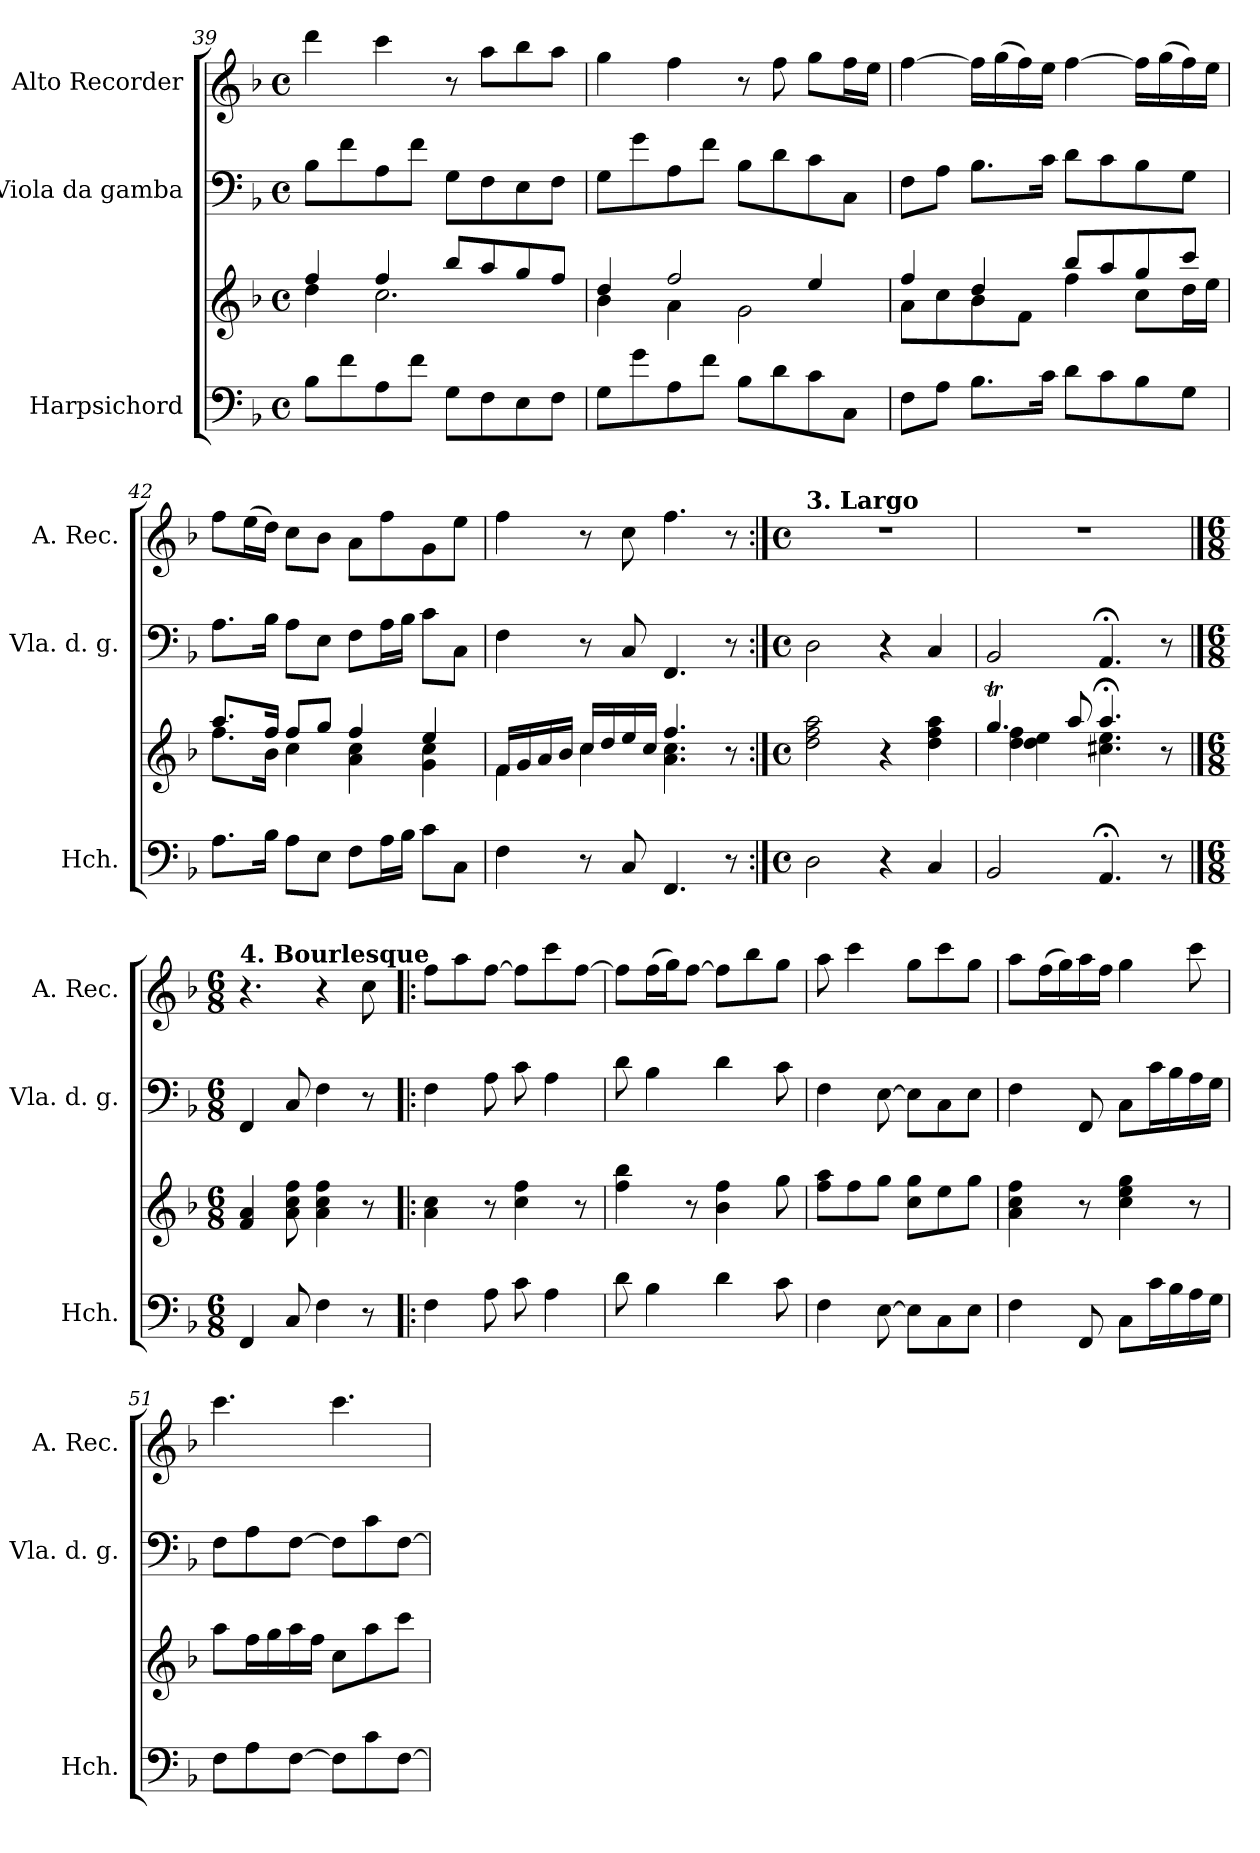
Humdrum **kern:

**kern	**kern	**kern	**kern
*part3	*part3	*part2	*part1
*staff4	*staff3	*staff2	*staff1
*I"Harpsichord	*	*I"Viola da gamba	*I"Alto Recorder
*I'Hch.	*	*I'Vla. d. g.	*I'A. Rec.
*clefF4	*clefG2	*clefF4	*clefG2
*k[b-]	*k[b-]	*k[b-]	*k[b-]
*M4/4	*M4/4	*M4/4	*M4/4
*met(c)	*met(c)	*met(c)	*met(c)
=39	=39	=39	=39
*	*^	*	*
8B-\L	4ff/	4dd\	8B-\L	4ddd\
8f\	.	.	8f\	.
8A\	4ff/	2.cc\	8A\	4ccc\
8f\J	.	.	8f\J	.
8G\L	8bb-/L	.	8G\L	8r
8F\	8aa/	.	8F\	8aa\L
8E\	8gg/	.	8E\	8bb-\
8F\J	8ff/J	.	8F\J	8aa\J
=40	=40	=40	=40	=40
8G\L	4dd/	4b-\	8G\L	4gg\
8g\	.	.	8g\	.
8A\	2ff/	4a\	8A\	4ff\
8f\J	.	.	8f\J	.
8B-\L	.	2g\	8B-\L	8r
8d\	.	.	8d\	8ff\
8c\	4ee/	.	8c\	8gg\L
8C\J	.	.	8C\J	16ff\L
.	.	.	.	16ee\JJ
!!LO:LB:g=z
=41	=41	=41	=41	=41
8F\L	4ff/	8a\L	8F\L	[4ff\
8A\J	.	8cc\	8A\J	.
8.B-\L	4dd/	8b-\	8.B-\L	16ff\LL]
.	.	.	.	(16gg\
.	.	8f\J	.	16ff\)
16c\Jk	.	.	16c\Jk	16ee\JJ
8d\L	8bb-/L	4ff\	8d\L	[4ff\
8c\	8aa/	.	8c\	.
8B-\	8gg/	8cc\L	8B-\	16ff\LL]
.	.	.	.	(16gg\
8G\J	8ccc/J	16dd\L	8G\J	16ff\)
.	.	16ee\JJ	.	16ee\JJ
=42	=42	=42	=42	=42
8.A\L	8.aa/L	8.ff\L	8.A\L	8ff\L
.	.	.	.	(16ee\L
16B-\Jk	16ff/Jk	16b-\Jk	16B-\Jk	16dd\JJ)
8A\L	8ff/L	4cc\	8A\L	8cc\L
8E\J	8gg/J	.	8E\J	8b-\J
8F\L	4ff/	4a\ 4cc\	8F\L	8a\L
16A\L	.	.	16A\L	8ff\
16B-\JJ	.	.	16B-\JJ	.
8c\L	4ee/	4g\ 4cc\	8c\L	8g\
8C\J	.	.	8C\J	8ee\J
=43	=43	=43	=43	=43
4F\	16f/LL	4f\	4F\	4ff\
.	16g/	.	.	.
.	16a/	.	.	.
.	16b-/JJ	.	.	.
8r	16cc/LL	4cc\	8r	8r
.	16dd/	.	.	.
8C/	16ee/	.	8C/	8cc\
.	16cc/JJ	.	.	.
4.FF/	4.ff/	4.a\ 4.cc\	4.FF/	4.ff\
8r	8r	8ryy	8r	8r
*	*v	*v	*	*
=44:|!	=44:|!	=44:|!	=44:|!
*M4/4	*M4/4	*M4/4	*M4/4
*met(c)	*met(c)	*met(c)	*met(c)
*	*	*	*MM50
*	*^	*	*
!	!	!	!	!LO:TX:a:B:t=3. Largo
*	*v	*v	*	*
2D\	2dd\ 2ff\ 2aa\	2D\	1r
4r	4r	4r	.
4C/	4dd\ 4ff\ 4aa\	4C/	.
=45	=45	=45	=45
*	*^	*	*
2BB-/	4.ggT/	4dd\ 4ff\	2BB-/	1r
.	.	4dd\ 4ee\	.	.
.	8aa/	.	.	.
4.AA;</	4.aa;</	4.cc#X\ 4.ee\	4.AA;</	.
8r	8r	8ryy	8r	.
*	*v	*v	*	*
!!LO:LB:g=z
==46	==46	==46	==46
*M6/8	*M6/8	*M6/8	*M6/8
*	*	*	*MM135
*	*^	*	*
!	!	!	!	!LO:TX:a:B:t=4. Bourlesque
*	*v	*v	*	*
4FF/	4f/ 4a/	4FF/	4.r
8C/	8a\ 8cc\ 8ff\	8C/	.
4F\	4a\ 4cc\ 4ff\	4F\	4r
8r	8r	8r	8cc\
=47!|:	=47!|:	=47!|:	=47!|:
4F\	4a\ 4cc\	4F\	8ff\L
.	.	.	8aa\
8A\	8r	8A\	[8ff\J
8c\	4cc\ 4ff\	8c\	8ff\L]
4A\	.	4A\	8ccc\
.	8r	.	[8ff\J
=48	=48	=48	=48
8d\	4ff\ 4bb-\	8d\	8ff\L]
4B-\	.	4B-\	(16ff\L
.	.	.	16gg\J)
.	8r	.	[8ff\J
4d\	4b-\ 4ff\	4d\	8ff\L]
.	.	.	8bb-\
8c\	8gg\	8c\	8gg\J
=49	=49	=49	=49
4F\	8ff\ 8aa\L	4F\	8aa\
.	8ff\	.	4ccc\
[8E\	8gg\J	[8E\	.
8E\L]	8cc\ 8gg\L	8E\L]	8gg\L
8C\	8ee\	8C\	8ccc\
8E\J	8gg\J	8E\J	8gg\J
=50	=50	=50	=50
4F\	4a\ 4cc\ 4ff\	4F\	8aa\L
.	.	.	(16ff\L
.	.	.	16gg\)
8FF/	8r	8FF/	16aa\
.	.	.	16ff\JJ
8C\L	4cc\ 4ee\ 4gg\	8C\L	4gg\
16c\L	.	16c\L	.
16B-\	.	16B-\	.
16A\	8r	16A\	8ccc\
16G\JJ	.	16G\JJ	.
=51	=51	=51	=51
8F\L	8aa\L	8F\L	4.ccc\
8A\	16ff\L	8A\	.
.	16gg\	.	.
[8F\J	16aa\	[8F\J	.
.	16ff\JJ	.	.
8F\L]	8cc\L	8F\L]	4.ccc\
8c\	8aa\	8c\	.
[8F\J	8ccc\J	[8F\J	.
=	=	=	=
*-	*-	*-	*-
